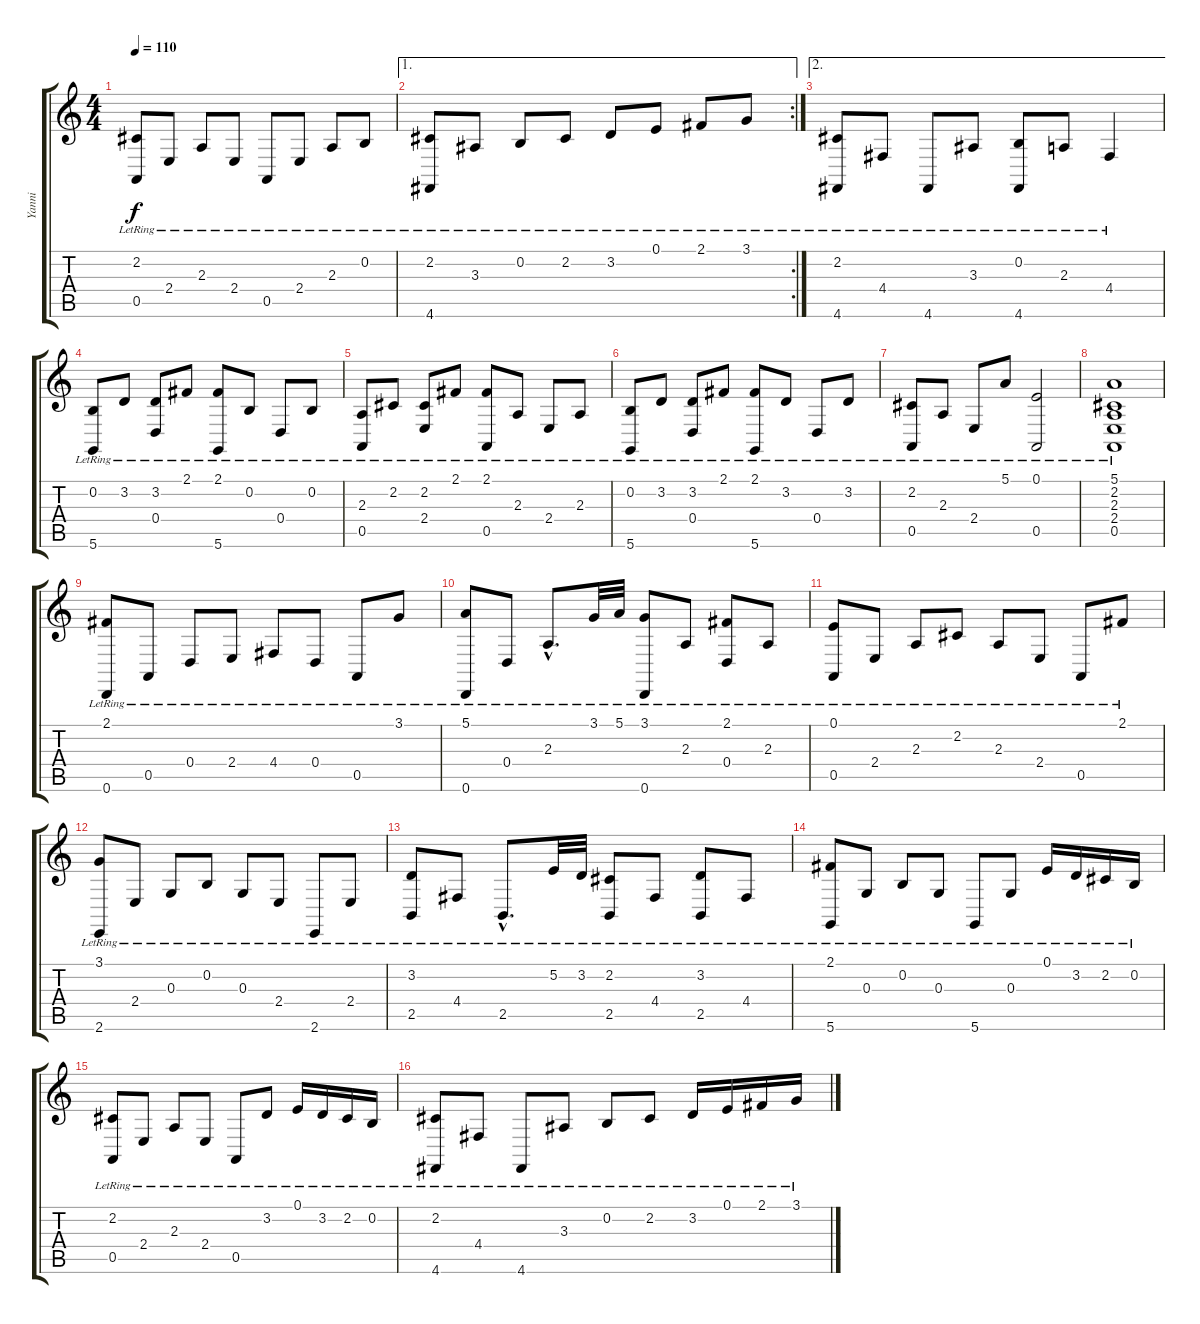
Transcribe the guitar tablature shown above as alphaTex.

\track ("Yanni" "Yanni") {instrument acousticgrandpiano}
\staff {score tabs}
\tuning (E4 B3 G3 D3 A2 D2) {hide}
\ts (4 4)
\tempo 110
\clef g2
\ks c
(2.2{lr} 0.5{lr}).8{dy f} 2.4{lr}.8 2.3{lr}.8 2.4{lr}.8 0.5{lr}.8 2.4{lr}.8 2.3{lr}.8 0.2{lr}.8 |
\ae 1
\rc 2
(2.2{lr} 4.6{lr}).8 3.3{lr}.8 0.2{lr}.8 2.2{lr}.8 3.2{lr}.8 0.1{lr}.8 2.1{lr}.8 3.1{lr}.8 |
\ae 2
(2.2{lr} 4.6{lr}).8 4.4{lr}.8 4.6{lr}.8 3.3{lr}.8 (0.2{lr} 4.6{lr}).8 2.3{lr}.8 4.4{lr}.4 |
(0.2{lr} 5.6{lr}).8 3.2{lr}.8 (3.2{lr} 0.4{lr}).8 2.1{lr}.8 (2.1{lr} 5.6{lr}).8 0.2{lr}.8 0.4{lr}.8 0.2{lr}.8 |
(2.3{lr} 0.5{lr}).8 2.2{lr}.8 (2.2{lr} 2.4{lr}).8 2.1{lr}.8 (2.1{lr} 0.5{lr}).8 2.3{lr}.8 2.4{lr}.8 2.3{lr}.8 |
(0.2{lr} 5.6{lr}).8 3.2{lr}.8 (3.2{lr} 0.4{lr}).8 2.1{lr}.8 (2.1{lr} 5.6{lr}).8 3.2{lr}.8 0.4{lr}.8 3.2{lr}.8 |
(2.2{lr} 0.5{lr}).8 2.3{lr}.8 2.4{lr}.8 5.1{lr}.8 (0.1{lr} 0.5{lr}).2 |
(5.1{lr} 2.2{lr} 2.3{lr} 2.4{lr} 0.5{lr}).1 |
(2.1{lr} 0.6{lr}).8 0.5{lr}.8 0.4{lr}.8 2.4{lr}.8 4.4{lr}.8 0.4{lr}.8 0.5{lr}.8 3.1{lr}.8 |
(5.1{lr} 0.6{lr}).8 0.4{lr}.8 2.3{hac lr}.8{d} 3.1{lr}.32 5.1{lr}.32 (3.1{lr} 0.6{lr}).8 2.3{lr}.8 (2.1{lr} 0.4{lr}).8 2.3{lr}.8 |
(0.1{lr} 0.5{lr}).8 2.4{lr}.8 2.3{lr}.8 2.2{lr}.8 2.3{lr}.8 2.4{lr}.8 0.5{lr}.8 2.1{lr}.8 |
(3.1{lr} 2.6{lr}).8 2.4{lr}.8 0.3{lr}.8 0.2{lr}.8 0.3{lr}.8 2.4{lr}.8 2.6{lr}.8 2.4{lr}.8 |
(3.2{lr} 2.5{lr}).8 4.4{lr}.8 2.5{hac lr}.8{d} 5.2{lr}.32 3.2{lr}.32 (2.2{lr} 2.5{lr}).8 4.4{lr}.8 (3.2{lr} 2.5{lr}).8 4.4{lr}.8 |
(2.1{lr} 5.6{lr}).8 0.3{lr}.8 0.2{lr}.8 0.3{lr}.8 5.6{lr}.8 0.3{lr}.8 0.1{lr}.16 3.2{lr}.16 2.2{lr}.16 0.2{lr}.16 |
(2.2{lr} 0.5{lr}).8 2.4{lr}.8 2.3{lr}.8 2.4{lr}.8 0.5{lr}.8 3.2{lr}.8 0.1{lr}.16 3.2{lr}.16 2.2{lr}.16 0.2{lr}.16 |
(2.2{lr} 4.6{lr}).8 4.4{lr}.8 4.6{lr}.8 3.3{lr}.8 0.2{lr}.8 2.2{lr}.8 3.2{lr}.16 0.1{lr}.16 2.1{lr}.16 3.1{lr}.16
